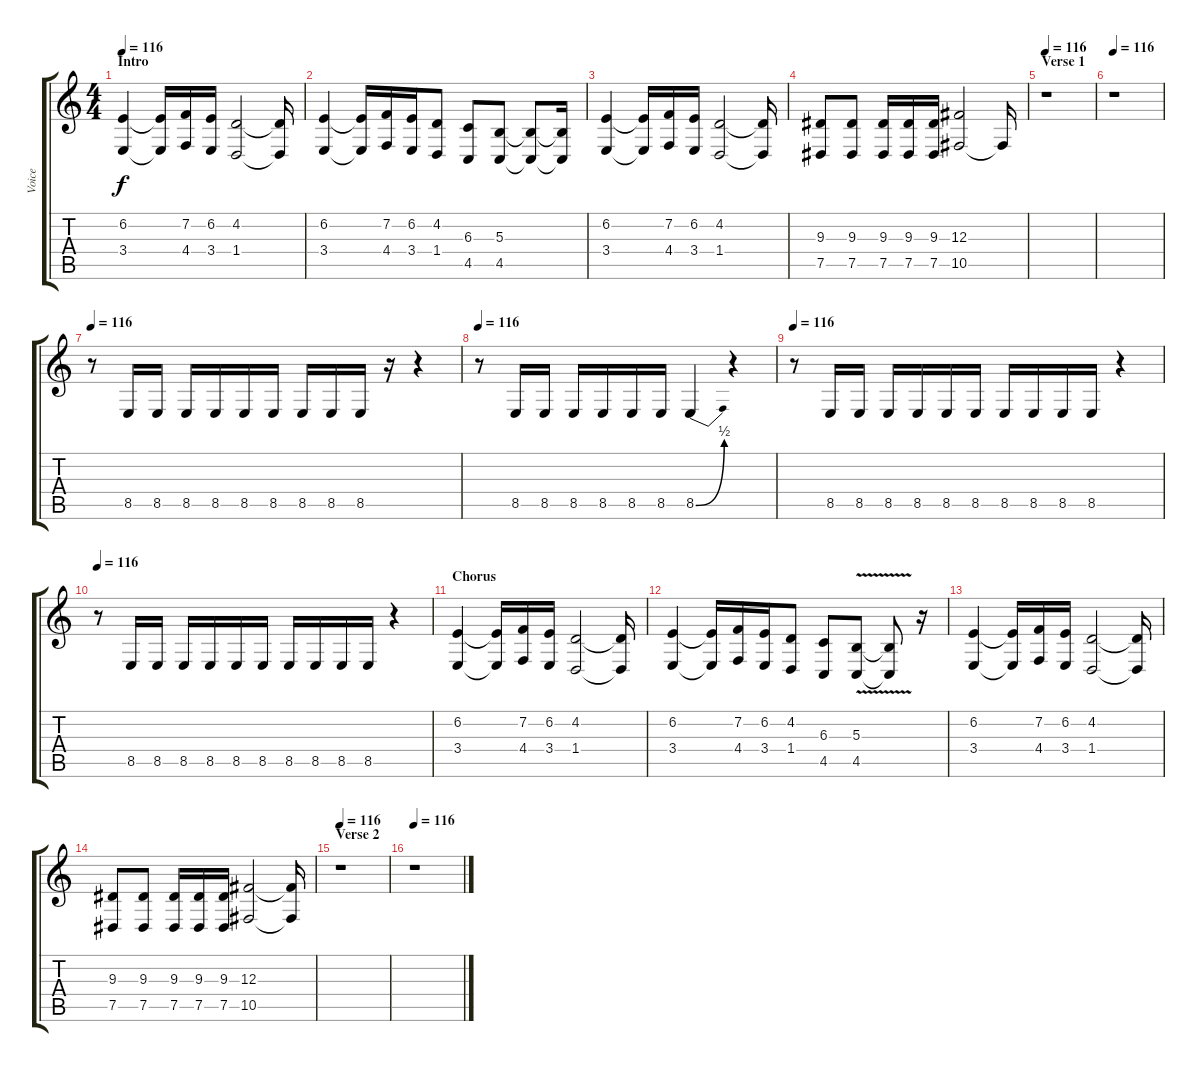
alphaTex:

\track ("Voice" "Voice") {instrument altosax}
\staff {score tabs}
\tuning (Eb4 Bb3 Gb3 Db3 Ab2 Eb2) {hide}
\ts (4 4)
\section ("" "Intro")
\tempo 116
\clef g2
\ks c
(6.2 3.4).4{dy f instrument altosax} (6.2{t} 3.4{t}).16 (7.2 4.4).16 (6.2 3.4).16 (4.2 1.4).2 (4.2{t} 1.4{t}).16 |
(6.2 3.4).4 (6.2{t} 3.4{t}).16 (7.2 4.4).16 (6.2 3.4).16 (4.2 1.4).8 (6.3 4.5).8 (5.3 4.5).8 (5.3{t} 4.5{t}).8 (5.3{t} 4.5{t}).16 |
(6.2 3.4).4 (6.2{t} 3.4{t}).16 (7.2 4.4).16 (6.2 3.4).16 (4.2 1.4).2 (4.2{t} 1.4{t}).16 |
(9.3 7.5).8 (9.3 7.5).8 (9.3 7.5).16 (9.3 7.5).16 (9.3 7.5).16 (12.3 10.5).2 10.5{t}.16 |
\section ("" "Verse 1")
\tempo 116
r.1 |
\tempo 116
r.1 |
\tempo 116
r.8 8.5.16 8.5.16 8.5.16 8.5.16 8.5.16 8.5.16 8.5.16 8.5.16 8.5.16 r.16 r.4 |
\tempo 116
r.8 8.5.16 8.5.16 8.5.16 8.5.16 8.5.16 8.5.16 8.5{be (bend 0 0 60 2)}.4 r.4 |
\tempo 116
r.8 8.5.16 8.5.16 8.5.16 8.5.16 8.5.16 8.5.16 8.5.16 8.5.16 8.5.16 8.5.16 r.4 |
\tempo 116
r.8 8.5.16 8.5.16 8.5.16 8.5.16 8.5.16 8.5.16 8.5.16 8.5.16 8.5.16 8.5.16 r.4 |
\section ("" "Chorus")
(6.2 3.4).4 (6.2{t} 3.4{t}).16 (7.2 4.4).16 (6.2 3.4).16 (4.2 1.4).2 (4.2{t} 1.4{t}).16 |
(6.2 3.4).4 (6.2{t} 3.4{t}).16 (7.2 4.4).16 (6.2 3.4).16 (4.2 1.4).8 (6.3 4.5).8 (5.3{v} 4.5{v}).8 (5.3{t} 4.5{t}).8 r.16 |
(6.2 3.4).4 (6.2{t} 3.4{t}).16 (7.2 4.4).16 (6.2 3.4).16 (4.2 1.4).2 (4.2{t} 1.4{t}).16 |
(9.3 7.5).8 (9.3 7.5).8 (9.3 7.5).16 (9.3 7.5).16 (9.3 7.5).16 (12.3 10.5).2 (12.3{t} 10.5{t}).16 |
\section ("" "Verse 2")
\tempo 116
r.1 |
\tempo 116
r.1
